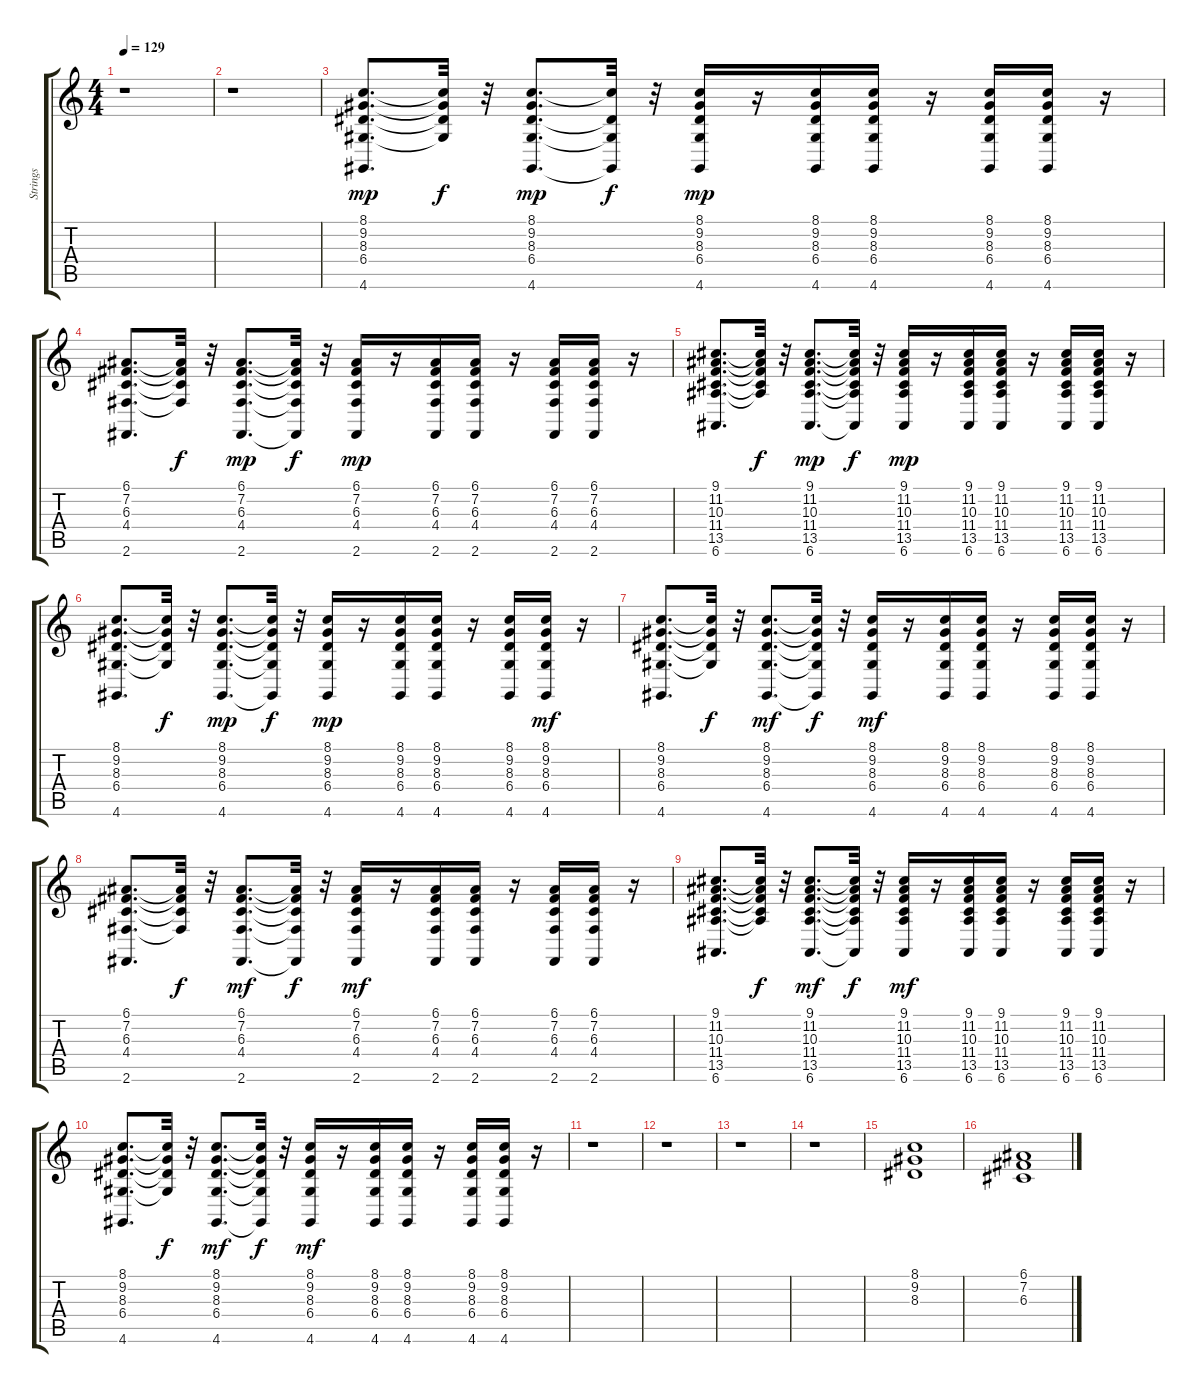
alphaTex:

\track ("Strings   " "Strings   ") {instrument synthstrings2}
\staff {score tabs}
\tuning (E4 B3 G3 D3 A2 E2) {hide}
\ts (4 4)
\tempo 129
\clef g2
\ks c
r.1{dy mp} |
r.1 |
(8.1 9.2 8.3 6.4 4.6).8{d} (8.1{t} 9.2{t} 8.3{t} 6.4{t}).32{dy f} r.32 (8.1 9.2 8.3 6.4 4.6).8{d dy mp} (8.1{t} 8.3{t} 6.4{t} 4.6{t}).32{dy f} r.32 (8.1 9.2 8.3 6.4 4.6).16{dy mp} r.16 (8.1 9.2 8.3 6.4 4.6).16 (8.1 9.2 8.3 6.4 4.6).16 r.16 (8.1 9.2 8.3 6.4 4.6).16 (8.1 9.2 8.3 6.4 4.6).16 r.16 |
(6.1 7.2 6.3 4.4 2.6).8{d} (6.1{t} 7.2{t} 6.3{t} 4.4{t}).32{dy f} r.32 (6.1 7.2 6.3 4.4 2.6).8{d dy mp} (6.1{t} 7.2{t} 6.3{t} 4.4{t} 2.6{t}).32{dy f} r.32 (6.1 7.2 6.3 4.4 2.6).16{dy mp} r.16 (6.1 7.2 6.3 4.4 2.6).16 (6.1 7.2 6.3 4.4 2.6).16 r.16 (6.1 7.2 6.3 4.4 2.6).16 (6.1 7.2 6.3 4.4 2.6).16 r.16 |
(9.1 11.2 10.3 11.4 13.5 6.6).8{d} (9.1{t} 11.2{t} 10.3{t} 11.4{t} 13.5{t}).32{dy f} r.32 (9.1 11.2 10.3 11.4 13.5 6.6).8{d dy mp} (9.1{t} 11.2{t} 10.3{t} 11.4{t} 13.5{t} 6.6{t}).32{dy f} r.32 (9.1 11.2 10.3 11.4 13.5 6.6).16{dy mp} r.16 (9.1 11.2 10.3 11.4 13.5 6.6).16 (9.1 11.2 10.3 11.4 13.5 6.6).16 r.16 (9.1 11.2 10.3 11.4 13.5 6.6).16 (9.1 11.2 10.3 11.4 13.5 6.6).16 r.16 |
(8.1 9.2 8.3 6.4 4.6).8{d} (8.1{t} 9.2{t} 8.3{t} 6.4{t}).32{dy f} r.32 (8.1 9.2 8.3 6.4 4.6).8{d dy mp} (8.1{t} 9.2{t} 8.3{t} 6.4{t} 4.6{t}).32{dy f} r.32 (8.1 9.2 8.3 6.4 4.6).16{dy mp} r.16 (8.1 9.2 8.3 6.4 4.6).16 (8.1 9.2 8.3 6.4 4.6).16 r.16 (8.1 9.2 8.3 6.4 4.6).16 (8.1 9.2 8.3 6.4 4.6).16{dy mf} r.16 |
(8.1 9.2 8.3 6.4 4.6).8{d} (8.1{t} 9.2{t} 8.3{t} 6.4{t}).32{dy f} r.32 (8.1 9.2 8.3 6.4 4.6).8{d dy mf} (8.1{t} 9.2{t} 8.3{t} 6.4{t} 4.6{t}).32{dy f} r.32 (8.1 9.2 8.3 6.4 4.6).16{dy mf} r.16 (8.1 9.2 8.3 6.4 4.6).16 (8.1 9.2 8.3 6.4 4.6).16 r.16 (8.1 9.2 8.3 6.4 4.6).16 (8.1 9.2 8.3 6.4 4.6).16 r.16 |
(6.1 7.2 6.3 4.4 2.6).8{d} (6.1{t} 7.2{t} 6.3{t} 4.4{t}).32{dy f} r.32 (6.1 7.2 6.3 4.4 2.6).8{d dy mf} (6.1{t} 7.2{t} 6.3{t} 4.4{t} 2.6{t}).32{dy f} r.32 (6.1 7.2 6.3 4.4 2.6).16{dy mf} r.16 (6.1 7.2 6.3 4.4 2.6).16 (6.1 7.2 6.3 4.4 2.6).16 r.16 (6.1 7.2 6.3 4.4 2.6).16 (6.1 7.2 6.3 4.4 2.6).16 r.16 |
(9.1 11.2 10.3 11.4 13.5 6.6).8{d} (9.1{t} 11.2{t} 10.3{t} 11.4{t} 13.5{t}).32{dy f} r.32 (9.1 11.2 10.3 11.4 13.5 6.6).8{d dy mf} (9.1{t} 11.2{t} 10.3{t} 11.4{t} 13.5{t} 6.6{t}).32{dy f} r.32 (9.1 11.2 10.3 11.4 13.5 6.6).16{dy mf} r.16 (9.1 11.2 10.3 11.4 13.5 6.6).16 (9.1 11.2 10.3 11.4 13.5 6.6).16 r.16 (9.1 11.2 10.3 11.4 13.5 6.6).16 (9.1 11.2 10.3 11.4 13.5 6.6).16 r.16 |
(8.1 9.2 8.3 6.4 4.6).8{d} (8.1{t} 9.2{t} 8.3{t} 6.4{t}).32{dy f} r.32 (8.1 9.2 8.3 6.4 4.6).8{d dy mf} (8.1{t} 9.2{t} 8.3{t} 6.4{t} 4.6{t}).32{dy f} r.32 (8.1 9.2 8.3 6.4 4.6).16{dy mf} r.16 (8.1 9.2 8.3 6.4 4.6).16 (8.1 9.2 8.3 6.4 4.6).16 r.16 (8.1 9.2 8.3 6.4 4.6).16 (8.1 9.2 8.3 6.4 4.6).16 r.16 |
r.1 |
r.1 |
r.1 |
r.1 |
(8.1 9.2 8.3).1 |
(6.1 7.2 6.3).1
